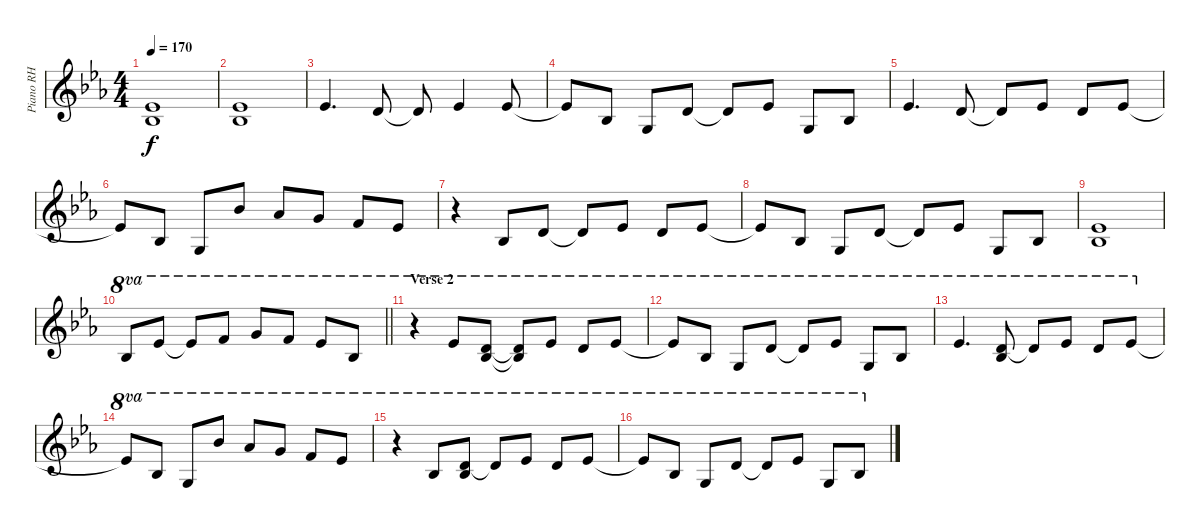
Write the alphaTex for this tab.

\track ("Piano RH" "Piano RH") {instrument acousticgrandpiano}
\staff {score}
\tuning (E4 B3 G3 D3 A2 E2) {hide}
\ts (4 4)
\tempo 170
\clef g2
\ks eb
(4.2 3.3).1{dy f} |
(4.2 3.3).1 |
4.2.4{d} 3.2.8 3.2{t}.8 4.2.4 4.2.8 |
4.2{t}.8 3.3.8 0.3.8 3.2.8 3.2{t}.8 4.2.8 0.3.8 3.3.8 |
4.2.4{d} 3.2.8 3.2{t}.8 4.2.8 3.2.8 4.2.8 |
4.2{t}.8 3.3.8 0.3.8 6.1.8 4.1.8 3.1.8 1.1.8 4.2.8 |
r.4 3.3.8 3.2.8 3.2{t}.8 4.2.8 3.2.8 4.2.8 |
4.2{t}.8 3.3.8 0.3.8 3.2.8 3.2{t}.8 4.2.8 0.3.8 3.3.8 |
(3.3 13.4).1 |
\barLineRight lightlight
6.1.8{ot 8va} 11.1.8{ot 8va} 11.1{t}.8{ot 8va} 13.1.8{ot 8va} 15.1.8{ot 8va} 13.1.8{ot 8va} 11.1.8{ot 8va} 6.1.8{ot 8va} |
\section ("" "Verse 2")
r.4{ot 8va} 11.1.8{ot 8va} (10.1 11.2).8{ot 8va} (10.1{t} 11.2{t}).8{ot 8va} 11.1.8{ot 8va} 10.1.8{ot 8va} 11.1.8{ot 8va} |
11.1{t}.8{ot 8va} 6.1.8{ot 8va} 3.1.8{ot 8va} 10.1.8{ot 8va} 10.1{t}.8{ot 8va} 11.1.8{ot 8va} 3.1.8{ot 8va} 6.1.8{ot 8va} |
11.1.4{d ot 8va} (10.1 11.2).8{ot 8va} 10.1{t}.8{ot 8va} 11.1.8{ot 8va} 10.1.8{ot 8va} 11.1.8{ot 8va} |
11.1{t}.8{ot 8va} 6.1.8{ot 8va} 3.1.8{ot 8va} 18.1.8{ot 8va} 16.1.8{ot 8va} 20.2.8{ot 8va} 18.2.8{ot 8va} 16.2.8{ot 8va} |
r.4{ot 8va} 6.1.8{ot 8va} (10.1 11.2).8{ot 8va} 10.1{t}.8{ot 8va} 11.1.8{ot 8va} 10.1.8{ot 8va} 11.1.8{ot 8va} |
11.1{t}.8{ot 8va} 6.1.8{ot 8va} 3.1.8{ot 8va} 10.1.8{ot 8va} 10.1{t}.8{ot 8va} 11.1.8{ot 8va} 3.1.8{ot 8va} 6.1.8{ot 8va}
